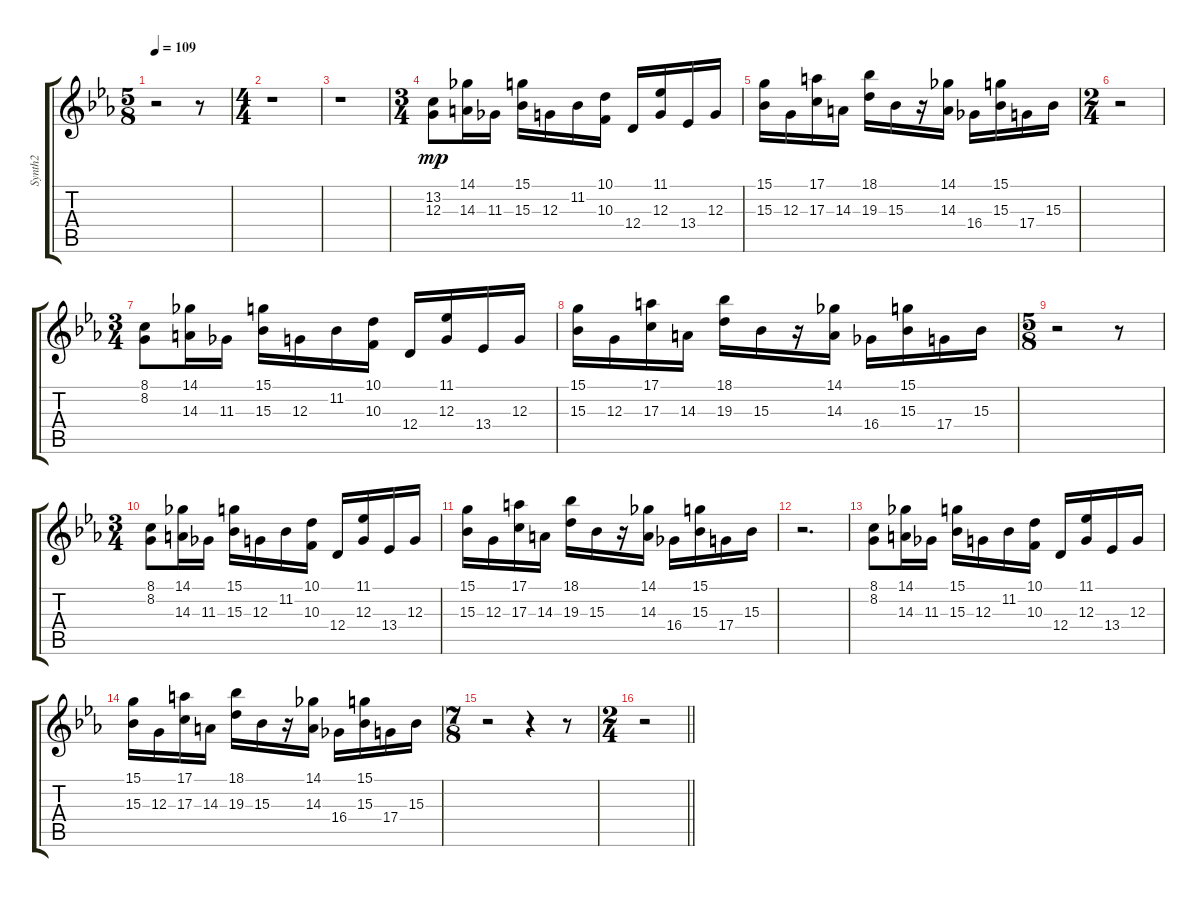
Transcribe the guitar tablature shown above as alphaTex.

\track ("Synth2" "Synth2") {instrument celesta}
\staff {score tabs}
\tuning (E4 B3 G3 D3 A2 E2) {hide}
\ts (5 8)
\tempo 109
\clef g2
\ks cminor
r.2{dy mp} r.8 |
\ts (4 4)
r.1 |
r.1 |
\ts (3 4)
(13.2 12.3).8 (14.1 14.3).16 11.3.16 (15.1 15.3).16 12.3.16 11.2.16 (10.1 10.3).16 12.4.16 (11.1 12.3).16 13.4.16 12.3.16 |
(15.1 15.3).16 12.3.16 (17.1 17.3).16 14.3.16 (18.1 19.3).16 15.3.16 r.16 (14.1 14.3).16 16.4.16 (15.1 15.3).16 17.4.16 15.3.16 |
\ts (2 4)
r.2 |
\ts (3 4)
(8.1 8.2).8 (14.1 14.3).16 11.3.16 (15.1 15.3).16 12.3.16 11.2.16 (10.1 10.3).16 12.4.16 (11.1 12.3).16 13.4.16 12.3.16 |
(15.1 15.3).16 12.3.16 (17.1 17.3).16 14.3.16 (18.1 19.3).16 15.3.16 r.16 (14.1 14.3).16 16.4.16 (15.1 15.3).16 17.4.16 15.3.16 |
\ts (5 8)
r.2 r.8 |
\ts (3 4)
(8.1 8.2).8 (14.1 14.3).16 11.3.16 (15.1 15.3).16 12.3.16 11.2.16 (10.1 10.3).16 12.4.16 (11.1 12.3).16 13.4.16 12.3.16 |
(15.1 15.3).16 12.3.16 (17.1 17.3).16 14.3.16 (18.1 19.3).16 15.3.16 r.16 (14.1 14.3).16 16.4.16 (15.1 15.3).16 17.4.16 15.3.16 |
r.2{d} |
(8.1 8.2).8 (14.1 14.3).16 11.3.16 (15.1 15.3).16 12.3.16 11.2.16 (10.1 10.3).16 12.4.16 (11.1 12.3).16 13.4.16 12.3.16 |
(15.1 15.3).16 12.3.16 (17.1 17.3).16 14.3.16 (18.1 19.3).16 15.3.16 r.16 (14.1 14.3).16 16.4.16 (15.1 15.3).16 17.4.16 15.3.16 |
\ts (7 8)
r.2 r.4 r.8 |
\ts (2 4)
\barLineRight lightlight
r.2
